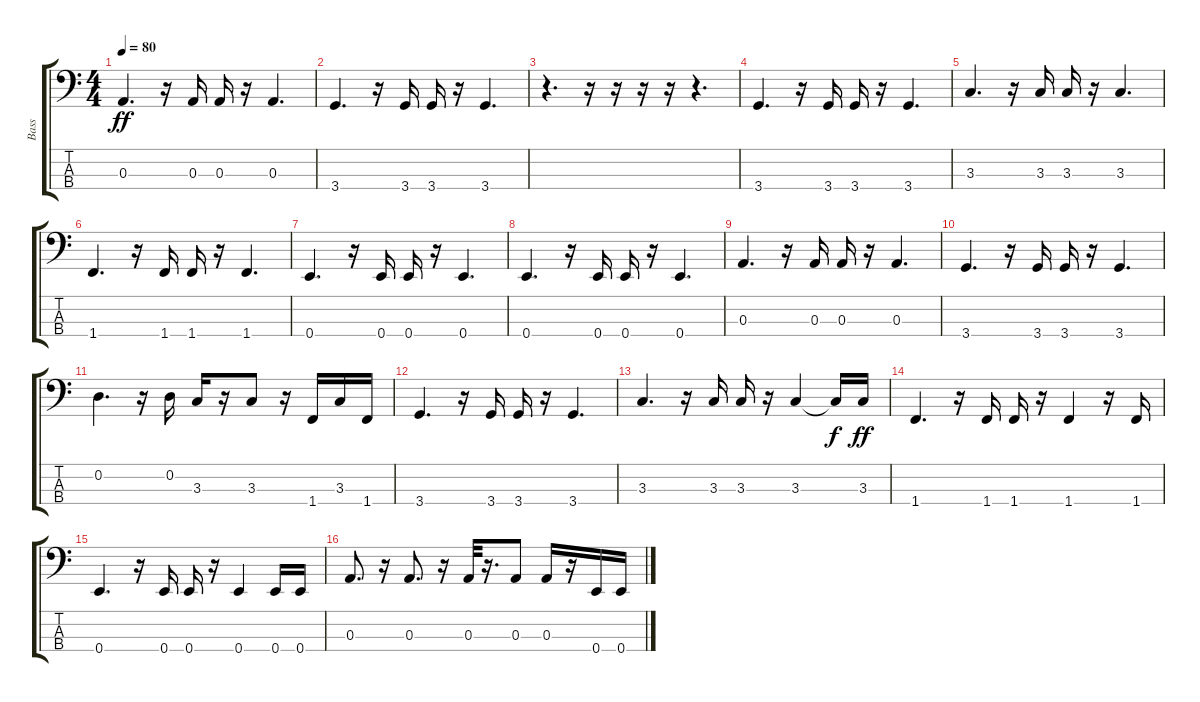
\track ("Bass" "Bass") {instrument electricbassfinger}
\staff {score tabs}
\tuning (G2 D2 A1 E1) {hide}
\ts (4 4)
\tempo 80
\clef f4
\ks c
0.3.4{d dy ff} r.16 0.3.16 0.3.16 r.16 0.3.4{d} |
3.4.4{d} r.16 3.4.16 3.4.16 r.16 3.4.4{d} |
r.4{d} r.16 r.16 r.16 r.16 r.4{d} |
3.4.4{d} r.16 3.4.16 3.4.16 r.16 3.4.4{d} |
3.3.4{d} r.16 3.3.16 3.3.16 r.16 3.3.4{d} |
1.4.4{d} r.16 1.4.16 1.4.16 r.16 1.4.4{d} |
0.4.4{d} r.16 0.4.16 0.4.16 r.16 0.4.4{d} |
0.4.4{d} r.16 0.4.16 0.4.16 r.16 0.4.4{d} |
0.3.4{d} r.16 0.3.16 0.3.16 r.16 0.3.4{d} |
3.4.4{d} r.16 3.4.16 3.4.16 r.16 3.4.4{d} |
0.2.4{d} r.16 0.2.16 3.3.16 r.16 3.3.8 r.16 1.4.16 3.3.16 1.4.16 |
3.4.4{d} r.16 3.4.16 3.4.16 r.16 3.4.4{d} |
3.3.4{d} r.16 3.3.16 3.3.16 r.16 3.3.4 3.3{t}.16{dy f} 3.3.16{dy ff} |
1.4.4{d} r.16 1.4.16 1.4.16 r.16 1.4.4 r.16 1.4.16 |
0.4.4{d} r.16 0.4.16 0.4.16 r.16 0.4.4 0.4.16 0.4.16 |
0.3.8{d} r.16 0.3.8{d} r.16 0.3.32 r.16{d} 0.3.8 0.3.16 r.16 0.4.16 0.4.16
